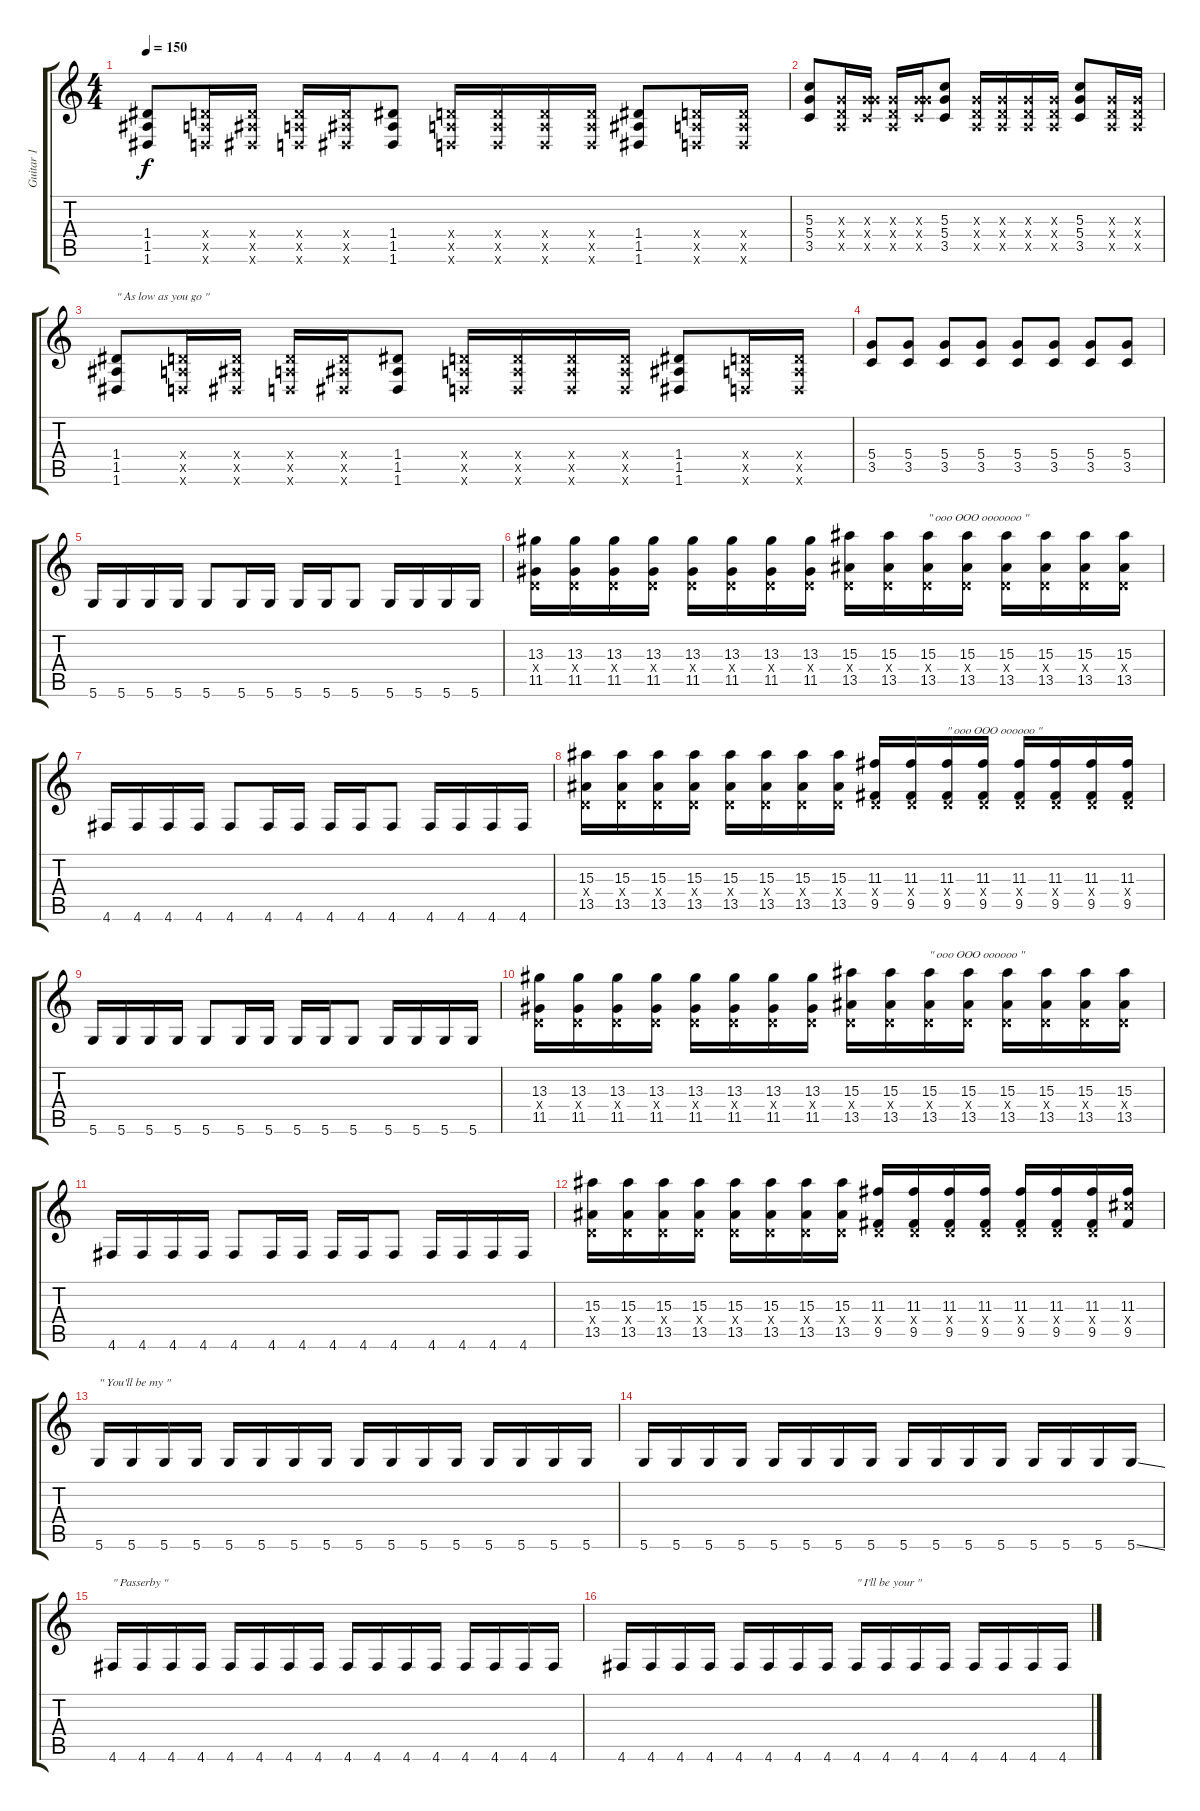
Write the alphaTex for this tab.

\track ("Guitar 1" "Guitar 1") {instrument overdrivenguitar}
\staff {score tabs}
\tuning (E4 B3 G3 D3 A2 D2) {hide}
\ts (4 4)
\tempo 150
\clef g2
\ks c
(1.4 1.5 1.6).8{dy f} (0.4{x} 0.5{x} 0.6{x}).16 (0.4{x} 1.5{x} 1.6{x}).16 (0.4{x} 0.5{x} 0.6{x}).16 (0.4{x} 1.5{x} 1.6{x}).16 (1.4 1.5 1.6).8 (0.4{x} 0.5{x} 0.6{x}).16 (0.4{x} 0.5{x} 0.6{x}).16 (0.4{x} 0.5{x} 0.6{x}).16 (0.4{x} 0.5{x} 0.6{x}).16 (1.4 1.5 1.6).8 (0.4{x} 0.5{x} 0.6{x}).16 (0.4{x} 0.5{x} 0.6{x}).16 |
(5.3 5.4 3.5).8 (0.3{x} 0.4{x} 0.5{x}).16 (0.3{x} 5.4{x} 3.5{x}).16 (0.3{x} 0.4{x} 0.5{x}).16 (0.3{x} 5.4{x} 3.5{x}).16 (5.3 5.4 3.5).8 (0.3{x} 0.4{x} 0.5{x}).16 (0.3{x} 0.4{x} 0.5{x}).16 (0.3{x} 0.4{x} 0.5{x}).16 (0.3{x} 0.4{x} 0.5{x}).16 (5.3 5.4 3.5).8 (0.3{x} 0.4{x} 0.5{x}).16 (0.3{x} 0.4{x} 0.5{x}).16 |
(1.4 1.5 1.6).8{txt "\" As low as you go \""} (0.4{x} 0.5{x} 0.6{x}).16 (0.4{x} 1.5{x} 1.6{x}).16 (0.4{x} 0.5{x} 0.6{x}).16 (0.4{x} 1.5{x} 1.6{x}).16 (1.4 1.5 1.6).8 (0.4{x} 0.5{x} 0.6{x}).16 (0.4{x} 0.5{x} 0.6{x}).16 (0.4{x} 0.5{x} 0.6{x}).16 (0.4{x} 0.5{x} 0.6{x}).16 (1.4 1.5 1.6).8 (0.4{x} 0.5{x} 0.6{x}).16 (0.4{x} 0.5{x} 0.6{x}).16 |
(5.4 3.5).8 (5.4 3.5).8 (5.4 3.5).8 (5.4 3.5).8 (5.4 3.5).8 (5.4 3.5).8 (5.4 3.5).8 (5.4 3.5).8 |
5.6.16 5.6.16 5.6.16 5.6.16 5.6.8 5.6.16 5.6.16 5.6.16 5.6.16 5.6.8 5.6.16 5.6.16 5.6.16 5.6.16 |
(13.3 0.4{x} 11.5).16 (13.3 0.4{x} 11.5).16 (13.3 0.4{x} 11.5).16 (13.3 0.4{x} 11.5).16 (13.3 0.4{x} 11.5).16 (13.3 0.4{x} 11.5).16 (13.3 0.4{x} 11.5).16 (13.3 0.4{x} 11.5).16 (15.3 0.4{x} 13.5).16 (15.3 0.4{x} 13.5).16 (15.3 0.4{x} 13.5).16{txt "\" ooo OOO ooooooo \""} (15.3 0.4{x} 13.5).16 (15.3 0.4{x} 13.5).16 (15.3 0.4{x} 13.5).16 (15.3 0.4{x} 13.5).16 (15.3 0.4{x} 13.5).16 |
4.6.16 4.6.16 4.6.16 4.6.16 4.6.8 4.6.16 4.6.16 4.6.16 4.6.16 4.6.8 4.6.16 4.6.16 4.6.16 4.6.16 |
(15.3 0.4{x} 13.5).16 (15.3 0.4{x} 13.5).16 (15.3 0.4{x} 13.5).16 (15.3 0.4{x} 13.5).16 (15.3 0.4{x} 13.5).16 (15.3 0.4{x} 13.5).16 (15.3 0.4{x} 13.5).16 (15.3 0.4{x} 13.5).16 (11.3 0.4{x} 9.5).16 (11.3 0.4{x} 9.5).16 (11.3 0.4{x} 9.5).16{txt "\" ooo OOO oooooo \""} (11.3 0.4{x} 9.5).16 (11.3 0.4{x} 9.5).16 (11.3 0.4{x} 9.5).16 (11.3 0.4{x} 9.5).16 (11.3 0.4{x} 9.5).16 |
5.6.16 5.6.16 5.6.16 5.6.16 5.6.8 5.6.16 5.6.16 5.6.16 5.6.16 5.6.8 5.6.16 5.6.16 5.6.16 5.6.16 |
(13.3 0.4{x} 11.5).16 (13.3 0.4{x} 11.5).16 (13.3 0.4{x} 11.5).16 (13.3 0.4{x} 11.5).16 (13.3 0.4{x} 11.5).16 (13.3 0.4{x} 11.5).16 (13.3 0.4{x} 11.5).16 (13.3 0.4{x} 11.5).16 (15.3 0.4{x} 13.5).16 (15.3 0.4{x} 13.5).16 (15.3 0.4{x} 13.5).16{txt "\" ooo OOO oooooo \""} (15.3 0.4{x} 13.5).16 (15.3 0.4{x} 13.5).16 (15.3 0.4{x} 13.5).16 (15.3 0.4{x} 13.5).16 (15.3 0.4{x} 13.5).16 |
4.6.16 4.6.16 4.6.16 4.6.16 4.6.8 4.6.16 4.6.16 4.6.16 4.6.16 4.6.8 4.6.16 4.6.16 4.6.16 4.6.16 |
(15.3 0.4{x} 13.5).16 (15.3 0.4{x} 13.5).16 (15.3 0.4{x} 13.5).16 (15.3 0.4{x} 13.5).16 (15.3 0.4{x} 13.5).16 (15.3 0.4{x} 13.5).16 (15.3 0.4{x} 13.5).16 (15.3 0.4{x} 13.5).16 (11.3 0.4{x} 9.5).16 (11.3 0.4{x} 9.5).16 (11.3 0.4{x} 9.5).16 (11.3 0.4{x} 9.5).16 (11.3 0.4{x} 9.5).16 (11.3 0.4{x} 9.5).16 (11.3 0.4{x} 9.5).16 (11.3 11.4{x} 9.5).16 |
5.6.16{txt "\" You'll be my \""} 5.6.16 5.6.16 5.6.16 5.6.16 5.6.16 5.6.16 5.6.16 5.6.16 5.6.16 5.6.16 5.6.16 5.6.16 5.6.16 5.6.16 5.6.16 |
5.6.16 5.6.16 5.6.16 5.6.16 5.6.16 5.6.16 5.6.16 5.6.16 5.6.16 5.6.16 5.6.16 5.6.16 5.6.16 5.6.16 5.6.16 5.6{ss}.16 |
4.6.16{txt "\" Passerby \""} 4.6.16 4.6.16 4.6.16 4.6.16 4.6.16 4.6.16 4.6.16 4.6.16 4.6.16 4.6.16 4.6.16 4.6.16 4.6.16 4.6.16 4.6.16 |
4.6.16 4.6.16 4.6.16 4.6.16 4.6.16 4.6.16 4.6.16 4.6.16 4.6.16{txt "\" I'll be your \""} 4.6.16 4.6.16 4.6.16 4.6.16 4.6.16 4.6.16 4.6{ss}.16
